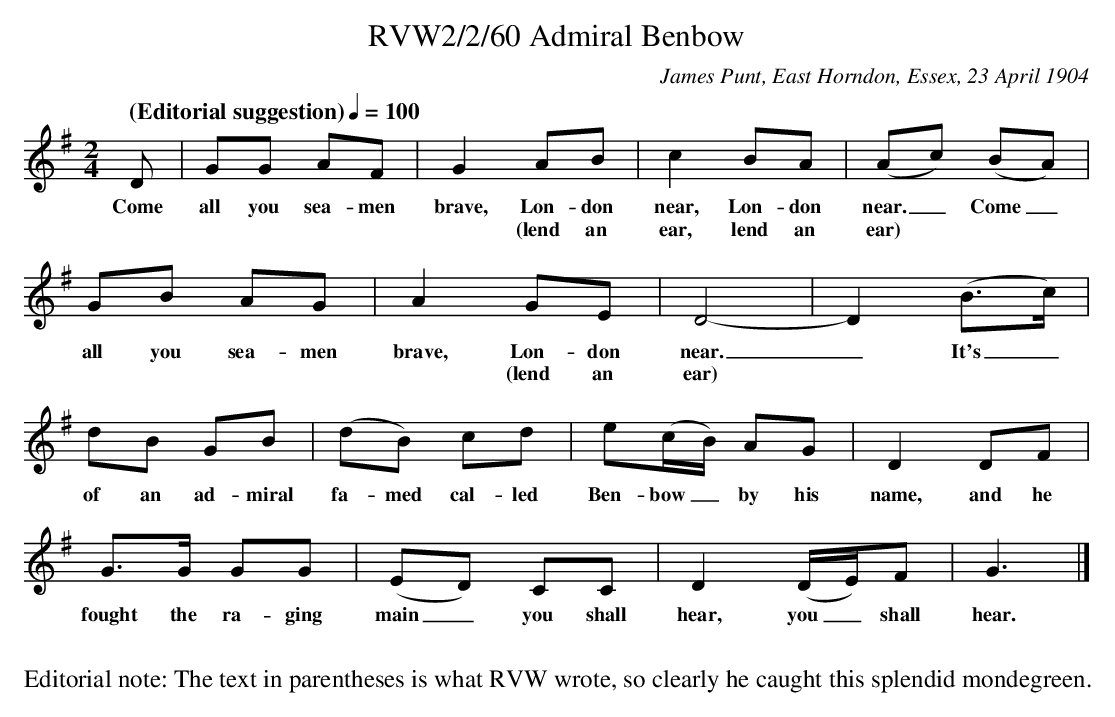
X:1
T:RVW2/2/60 Admiral Benbow
C: James Punt, East Horndon, Essex, 23 April 1904
L:1/8
Q: "(Editorial suggestion)" 1/4=100
M:2/4
K:G
D | GG AF | G2 AB | c2 BA | (Ac) (BA)|
w: Come all you sea-men brave, Lon-don near, Lon-don near._ Come_
w: ****** (lend an ear, lend an ear)
GB AG | A2 GE | D4- | D2 (B3/2c/2) |
w: all you sea-men brave, Lon-don near._ It's_
w:*****(lend an ear)
dB GB | (dB) cd | e(c/2B/2) AG | D2 DF |
w: of an ad-miral fa-med cal-led Ben-bow_ by his name, and he
G3/2G/2 GG | (ED) CC | D2 (D/2E/2)F | G3 |]
w: fought the ra-ging main_ you shall hear, you_ shall hear.
